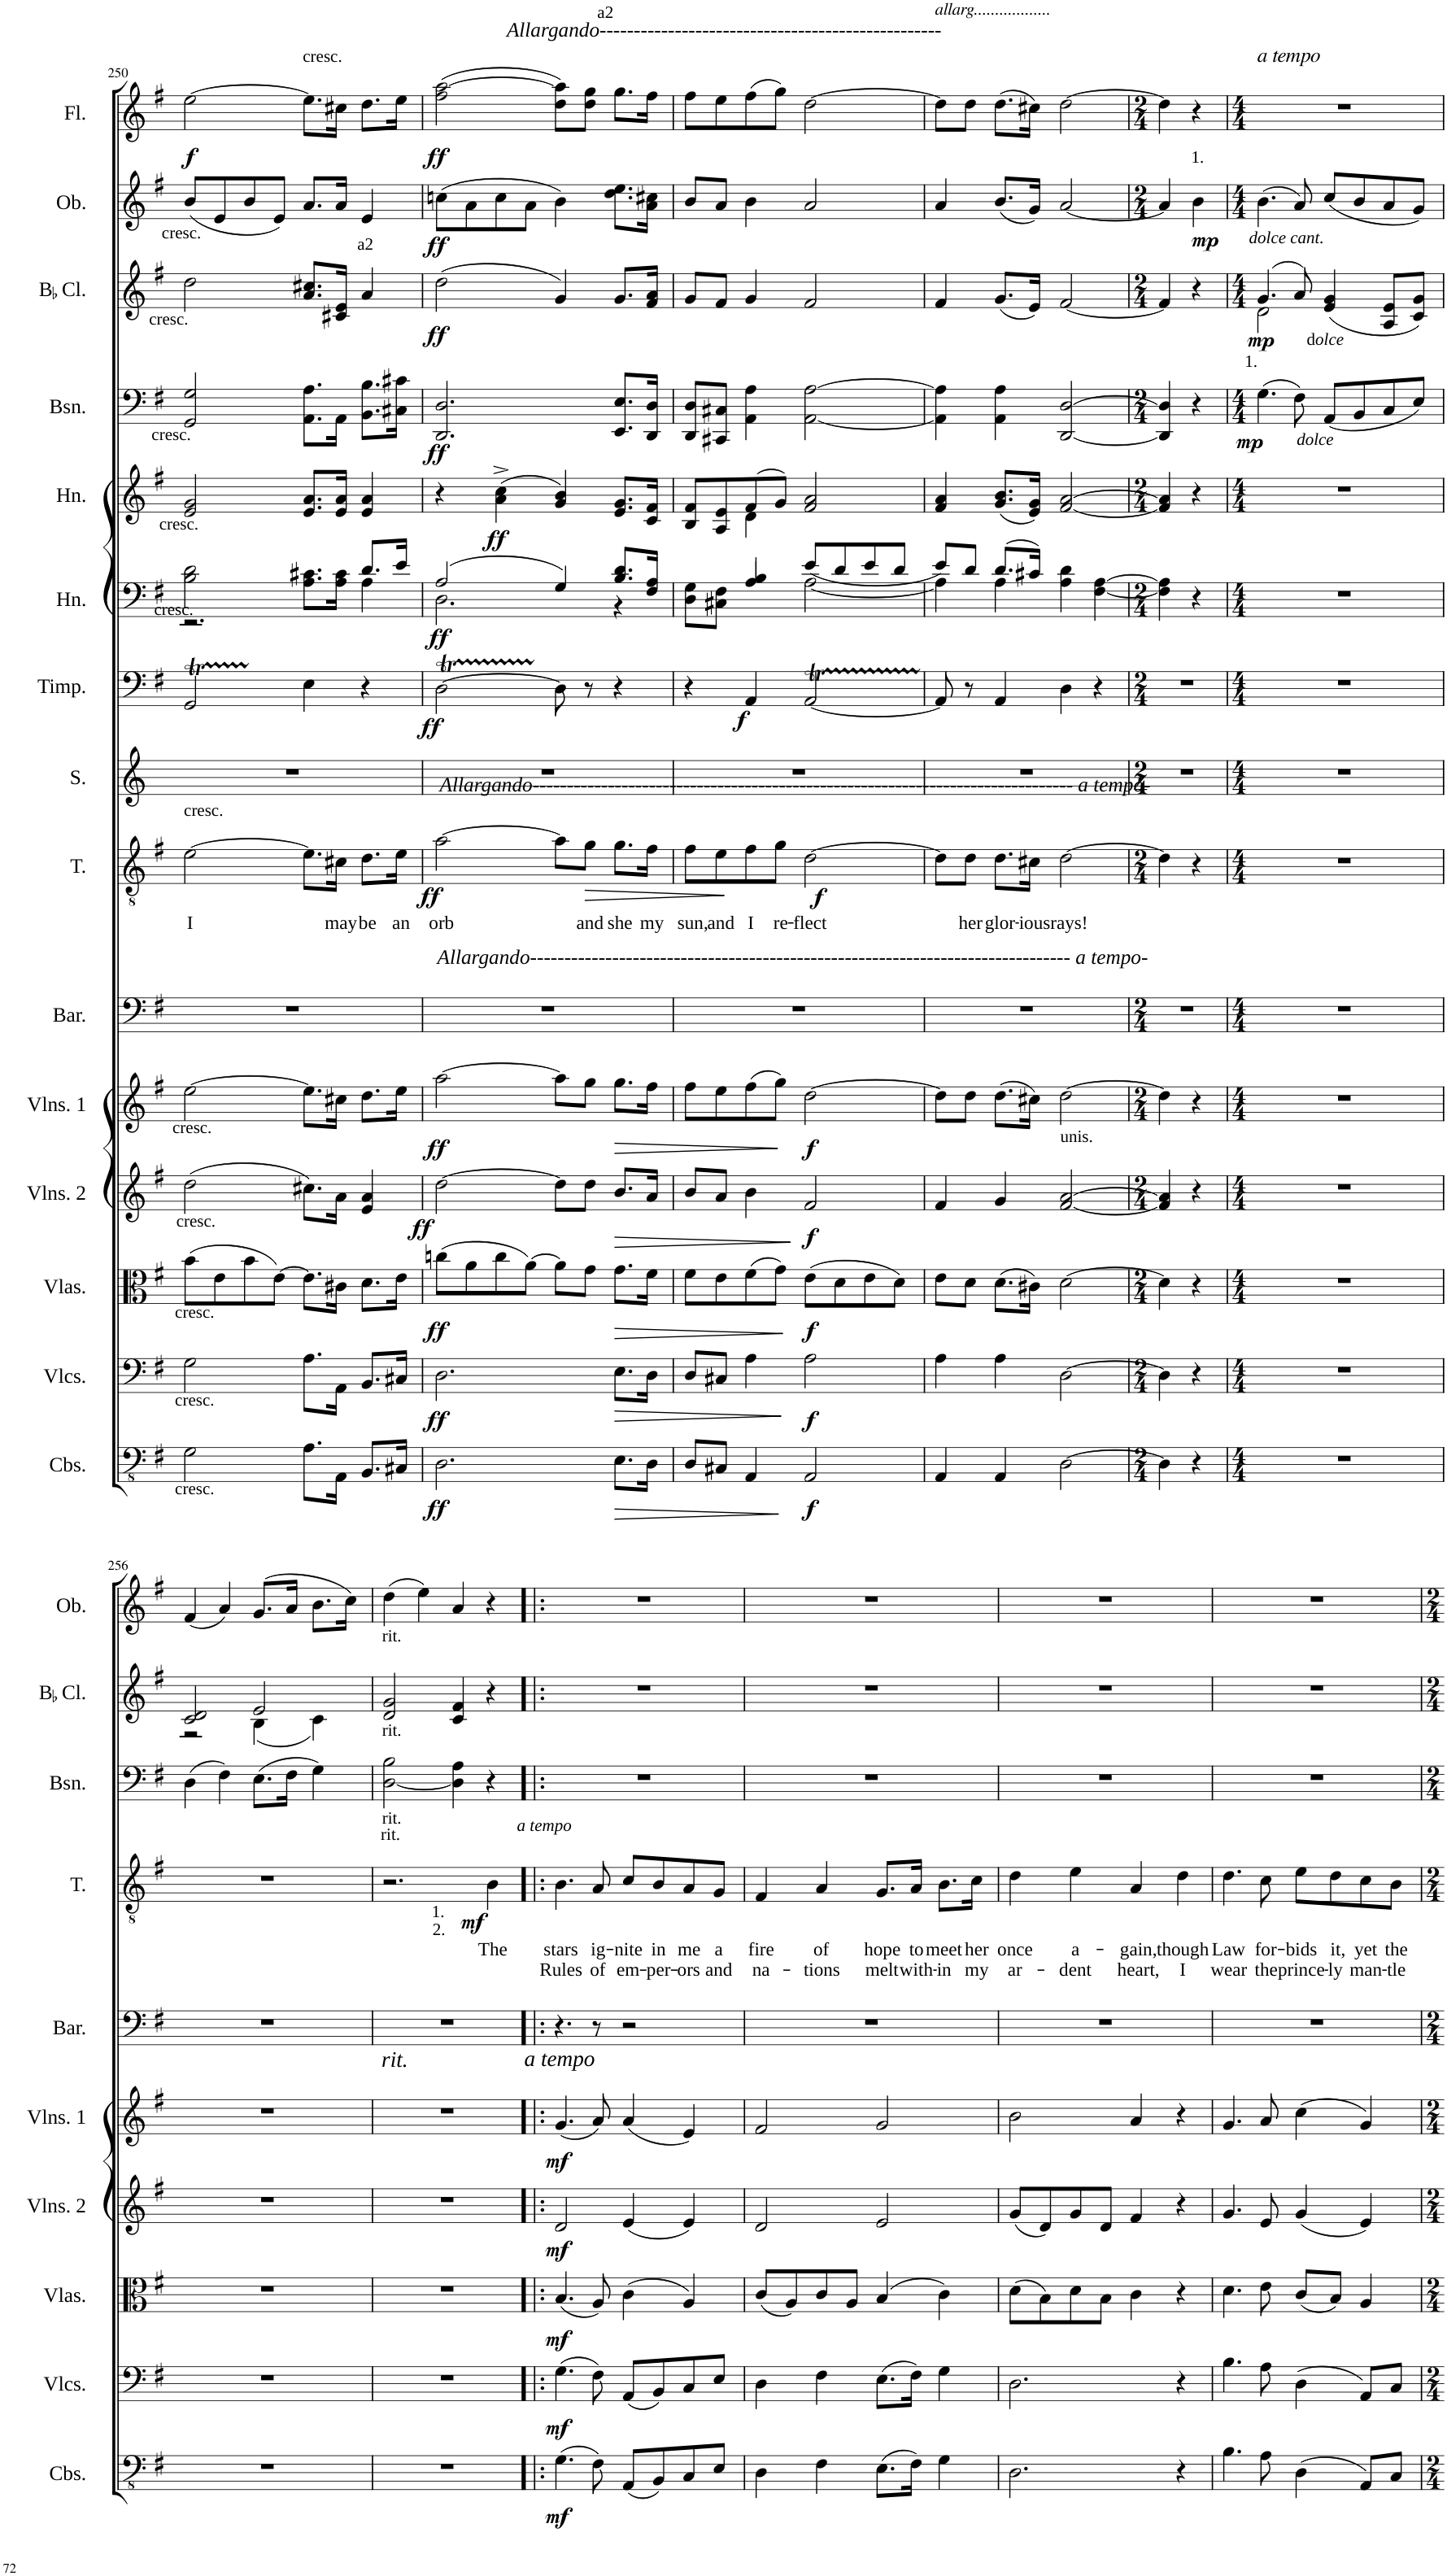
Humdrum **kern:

**kern	**dynam	**kern	**dynam	**kern	**dynam	**kern	**dynam	**kern	**dynam	**kern	**text	**text	**dynam	**kern	**dynam	**kern	**dynam	**kern	**dynam	**kern	**dynam	**kern	**dynam	**kern	**dynam	**kern	**dynam
*part13	*part13	*part12	*part12	*part11	*part11	*part10	*part10	*part9	*part9	*part8	*part8	*part8	*part8	*part7	*part7	*part6	*part6	*part5	*part5	*part4	*part4	*part3	*part3	*part2	*part2	*part1	*part1
*staff13	*staff13	*staff12	*staff12	*staff11	*staff11	*staff10	*staff10	*staff9	*staff9	*staff8	*staff8	*staff8	*staff8	*staff7	*staff7	*staff6	*staff6	*staff5	*staff5	*staff4	*staff4	*staff3	*staff3	*staff2	*staff2	*staff1	*staff1
*I"Contrabasses	*	*I"Violoncellos	*	*I"Violas	*	*I"Violins 2	*	*I"Violins 1	*	*I"Tenor	*	*	*	*I"Timpani	*	*I"Horn	*	*I"Horn	*	*I"Bassoon	*	*I"BaccidentalFlat Clarinet	*	*I"Oboe	*	*I"Flute	*
*I'Cbs.	*	*I'Vlcs.	*	*I'Vlas.	*	*I'Vlns. 2	*	*I'Vlns. 1	*	*I'T.	*	*	*	*I'Timp.	*	*I'Hn.	*	*I'Hn.	*	*I'Bsn.	*	*I'BaccidentalFlat Cl.	*	*I'Ob.	*	*I'Fl.	*
!!LO:PB:g=z
*clefFv4	*	*clefF4	*	*clefC3	*	*clefG2	*	*clefG2	*	*clefGv2	*	*	*	*clefF4	*	*clefF4	*	*clefG2	*	*clefF4	*	*clefG2	*	*clefG2	*	*clefG2	*
*	*	*	*	*	*	*	*	*	*	*	*	*	*	*	*	*ITrd4c7	*	*ITrd4c7	*	*	*	*ITrd1c2	*	*	*	*	*
*k[f#]	*	*k[f#]	*	*k[f#]	*	*k[f#]	*	*k[f#]	*	*k[f#]	*	*	*	*k[f#]	*	*k[f#]	*	*k[f#]	*	*k[f#]	*	*k[f#]	*	*k[f#]	*	*k[f#]	*
*M4/4	*	*M4/4	*	*M4/4	*	*M4/4	*	*M4/4	*	*M4/4	*	*	*	*M4/4	*	*M4/4	*	*M4/4	*	*M4/4	*	*M4/4	*	*M4/4	*	*M4/4	*
=250	=250	=250	=250	=250	=250	=250	=250	=250	=250	=250	=250	=250	=250	=250	=250	=250	=250	=250	=250	=250	=250	=250	=250	=250	=250	=250	=250
!	!	!	!	!	!	!	!	!	!	!LO:TX:a:t=cresc.	!	!	!	!	!	!	!	!	!	!	!	!	!	!	!	!	!
!	!	!	!	!	!	!	!	!LO:TX:b:t=cresc.	!	!	!	!	!	!	!	!	!	!	!	!	!	!	!	!	!	!	!
!	!	!	!	!	!	!LO:TX:b:t=cresc.	!	!	!	!	!	!	!	!	!	!	!	!	!	!	!	!	!	!	!	!	!
!	!	!	!	!LO:TX:b:t=cresc.	!	!	!	!	!	!	!	!	!	!	!	!	!	!	!	!	!	!	!	!	!	!	!
!	!	!LO:TX:b:t=cresc.	!	!	!	!	!	!	!	!	!	!	!	!	!	!	!	!	!	!	!	!	!	!	!	!	!
!LO:TX:b:t=cresc.	!	!	!	!	!	!	!	!	!	!	!	!	!	!	!	!	!	!	!	!	!	!	!	!	!	!	!
!	!	!	!	!	!	!	!	!	!	!	!LO:LY:b	!	!	!	!	!	!	!	!	!	!	!	!	!	!	!	!LO:DY:b
*	*	*	*	*	*	*	*	*	*	*	*	*	*	*	*	*^	*	*	*	*	*	*	*	*	*	*	*
2GG\	.	2G\	.	(8b\L	.	(2dd\	.	[2ee\	.	[2e\	I	.	.	2GGT/	.	2B\ 2d\	2.r	.	2e/ 2g/	.	2GG/ 2G/	.	2dd\	.	(8b/L	.	[2ee\	f
.	.	.	.	8e\	.	.	.	.	.	.	.	.	.	.	.	.	.	.	.	.	.	.	.	.	8e/	.	.	.
.	.	.	.	8b\	.	.	.	.	.	.	.	.	.	.	.	.	.	.	.	.	.	.	.	.	8b/	.	.	.
.	.	.	.	[8e\J)	.	.	.	.	.	.	.	.	.	.	.	.	.	.	.	.	.	.	.	.	8e/J)	.	.	.
!	!	!	!	!	!	!	!	!	!	!	!	!	!	!	!	!	!	!	!	!	!	!	!	!	!	!	!LO:TX:a:t=cresc.	!
!	!	!	!	!	!	!	!	!	!	!	!	!	!	!	!	!	!	!	!	!	!	!	!	!	!LO:TX:b:t=cresc.	!	!	!
!	!	!	!	!	!	!	!	!	!	!	!	!	!	!	!	!	!	!	!	!	!	!	!LO:TX:b:t=cresc.	!	!	!	!	!
!	!	!	!	!	!	!	!	!	!	!	!	!	!	!	!	!	!	!	!	!	!LO:TX:b:t=cresc.	!	!	!	!	!	!	!
!	!	!	!	!	!	!	!	!	!	!	!	!	!	!	!	!	!	!	!LO:TX:b:t=cresc.	!	!	!	!	!	!	!	!	!
!	!	!	!	!	!	!	!	!	!	!	!	!	!	!	!	!LO:TX:a:t=cresc.	!	!	!	!	!	!	!	!	!	!	!	!
8.AA\L	.	8.A\L	.	8.e\L]	.	8.cc#X\L)	.	8.ee\L]	.	8.e\L]	.	.	.	4E\	.	8.A\ 8.c#X\L	.	.	8.e/ 8.a/L	.	8.AA\ 8.A\L	.	8.a/ 8.cc#X/L	.	8.a/L	.	8.ee\L]	.
!	!	!	!	!	!	!	!	!	!	!	!LO:LY:b	!	!	!	!	!	!	!	!	!	!	!	!	!	!	!	!	!
16AAA\Jk	.	16AA\Jk	.	16c#X\Jk	.	16a\Jk	.	16cc#X\Jk	.	16c#X\Jk	may	.	.	.	.	16A\ 16c#\Jk	.	.	16e/ 16a/Jk	.	16AA\Jk	.	16c#X/ 16e/Jk	.	16a/Jk	.	16cc#X\Jk	.
!	!	!	!	!	!	!	!	!	!	!	!	!	!	!	!	!	!	!	!	!	!	!	!LO:TX:a:t=a2	!	!	!	!	!
!	!	!	!	!	!	!	!	!	!	!	!LO:LY:b	!	!	!	!	!	!	!	!	!	!	!	!	!	!	!	!	!
8.BBB/L	.	8.BB/L	.	8.d\L	.	4e/ 4a/	.	8.dd\L	.	8.d\L	be	.	.	4r	.	8.d/L	4A\	.	4e/ 4a/	.	8.BB\ 8.B\L	.	4a/	.	4e/	.	8.dd\L	.
!	!	!	!	!	!	!	!	!	!	!	!LO:LY:b	!	!	!	!	!	!	!	!	!	!	!	!	!	!	!	!	!
16CC#X/Jk	.	16C#X/Jk	.	16e\Jk	.	.	.	16ee\Jk	.	16e\Jk	an	.	.	.	.	16e/Jk	.	.	.	.	16C#X\ 16c#X\Jk	.	.	.	.	.	16ee\Jk	.
=251	=251	=251	=251	=251	=251	=251	=251	=251	=251	=251	=251	=251	=251	=251	=251	=251	=251	=251	=251	=251	=251	=251	=251	=251	=251	=251	=251	=251
!	!	!	!	!	!	!	!	!	!	!	!	!	!	!	!	!	!	!	!	!	!	!	!	!	!	!	!LO:TX:a:i:t=Allargando--------------------------------------------------	!
!	!LO:DY:b	!	!LO:DY:b	!	!LO:DY:b	!	!LO:DY:b	!	!LO:DY:b	!	!LO:LY:b	!	!LO:DY:b	!	!LO:DY:b	!	!	!LO:DY:b	!	!	!	!LO:DY:b	!	!LO:DY:b	!	!LO:DY:b	!	!LO:DY:b
2.DD\	ff	2.D\	ff	(8ccn\L	ff	[2dd\	ff	[2aa\	ff	[2a\	orb	.	ff	[2DT\	ff	(2A/	2.D\	ff	4r	.	2.DD/ 2.D/	ff	(2dd\	ff	(8ccn\L	ff	(2ff#\ [2aa\	ff
.	.	.	.	8a\	.	.	.	.	.	.	.	.	.	.	.	.	.	.	.	.	.	.	.	.	8a\	.	.	.
!	!	!	!	!	!	!	!	!	!	!	!	!	!	!	!	!	!	!	!	!LO:DY:b	!	!	!	!	!	!	!	!
.	.	.	.	8cc\	.	.	.	.	.	.	.	.	.	.	.	.	.	.	(4a\^ 4cc\^	ff	.	.	.	.	8cc\	.	.	.
.	.	.	.	[8a\J)	.	.	.	.	.	.	.	.	.	.	.	.	.	.	.	.	.	.	.	.	8a\J	.	.	.
.	.	.	.	8a\L]	.	8dd\L]	.	8aa\L]	.	8a\L]	.	.	.	8D\]	.	4G/)	.	.	4g/ 4b/)	.	.	.	4g/)	.	4b\)	.	8dd\ 8aa\]L)	.
!	!	!	!	!	!	!	!	!	!	!	!LO:LY:b	!	!LO:HP:b	!	!	!	!	!	!	!	!	!	!	!	!	!	!	!
.	.	.	.	8g\J	.	8dd\J	.	8gg\J	.	8g\J	and	.	>	8r	.	.	.	.	.	.	.	.	.	.	.	.	8dd\ 8gg\J	.
!	!	!	!	!	!	!	!	!	!	!	!	!	!	!	!	!	!	!	!	!	!	!	!	!	!	!	!LO:TX:a:t=a2	!
!	!LO:HP:b	!	!LO:HP:b	!	!LO:HP:b	!	!LO:HP:b	!	!LO:HP:b	!	!LO:LY:b	!	!	!	!	!	!	!	!	!	!	!	!	!	!	!	!	!
8.EE\L	>	8.E\L	>	8.g\L	>	8.b/L	>	8.gg\L	>	8.g\L	she	.	.	4r	.	8.B/ 8.d/L	4r	.	8.e/ 8.g/L	.	8.EE/ 8.E/L	.	8.g/L	.	8.dd\ 8.ee\L	.	8.gg\L	.
!	!	!	!	!	!	!	!	!	!	!	!LO:LY:b	!	!	!	!	!	!	!	!	!	!	!	!	!	!	!	!	!
16DD\Jk	.	16D\Jk	.	16f#\Jk	.	16a/Jk	.	16ff#\Jk	.	16f#\Jk	my	.	.	.	.	16F#/ 16A/Jk	.	.	16c/ 16f#/Jk	.	16DD/ 16D/Jk	.	16f#/ 16a/Jk	.	16a\ 16cc#X\Jk	.	16ff#\Jk	.
*	*	*	*	*	*	*	*	*	*	*	*	*	*	*	*	*v	*v	*	*	*	*	*	*	*	*	*	*	*
.	]	.	]	.	]	.	]	.	]	.	.	.	.	.	.	.	.	.	.	.	.	.	.	.	.	.	.
=252	=252	=252	=252	=252	=252	=252	=252	=252	=252	=252	=252	=252	=252	=252	=252	=252	=252	=252	=252	=252	=252	=252	=252	=252	=252	=252	=252
!	!	!	!	!	!	!	!	!	!	!	!LO:LY:b	!	!	!	!	!	!	!	!	!	!	!	!	!	!	!	!
*	*	*	*	*	*	*	*	*	*	*	*	*	*	*	*	*^	*	*^	*	*	*	*	*	*	*	*	*
8DD/L	.	8D/L	.	8f#\L	.	8b/L	.	8ff#\L	.	8f#\L	sun,	.	.	4r	.	8D\ 8G\L	4ryy	.	8B/ 8f#/L	4ryy	.	8DD/ 8D/L	.	8g/L	.	8b/L	.	8ff#\L	.
!	!	!	!	!	!	!	!	!	!	!	!LO:LY:b	!	!	!	!	!	!	!	!	!	!	!	!	!	!	!	!	!	!
8CC#X/J	.	8C#X/J	.	8e\	.	8a/J	.	8ee\	.	8e\	and	.	.	.	.	8C#X\ 8F#\J	.	.	8A/ 8e/	.	.	8CC#X/ 8C#X/J	.	8f#/J	.	8a/J	.	8ee\	.
!	!	!	!	!	!	!	!	!	!	!	!LO:LY:b	!	!	!	!LO:DY:b	!	!	!	!	!	!	!	!	!	!	!	!	!	!
4AAA/	.	4A\	.	(8f#\	.	4b\	.	(8ff#\	.	8f#\	I	.	.	4AA/	f	4A/	4B/	.	(8f#/	4d\	.	4AA\ 4A\	.	4g/	.	4b\	.	(8ff#\	.
!	!	!	!	!	!	!	!	!	!	!	!LO:LY:b	!	!	!	!	!	!	!	!	!	!	!	!	!	!	!	!	!	!
.	.	.	.	8g\J)	.	.	.	8gg\J)	.	8g\J	re-	.	]	.	.	.	.	.	8g/J)	.	.	.	.	.	.	.	.	8gg\J)	.
!	!LO:DY:b	!	!LO:DY:b	!	!LO:DY:b	!	!LO:DY:b	!	!LO:DY:b	!	!LO:LY:b	!	!LO:DY:b	!	!	!	!	!	!	!	!	!	!	!	!	!	!	!	!
2AAA/	f	2A\	f	(8e\L	f	2f#/	f	[2dd\	f	[2d\	-flect	.	f	[2AAT/	.	[2A\	(8e/L	.	2f#/ 2a/	2ryy	.	[2AA\ [2A\	.	2f#/	.	2a/	.	[2dd\	.
.	.	.	.	8d\	.	.	.	.	.	.	.	.	.	.	.	.	8d/	.	.	.	.	.	.	.	.	.	.	.	.
.	.	.	.	8e\	.	.	.	.	.	.	.	.	.	.	.	.	8e/	.	.	.	.	.	.	.	.	.	.	.	.
.	.	.	.	8d\J)	.	.	.	.	.	.	.	.	.	.	.	.	8d/J	.	.	.	.	.	.	.	.	.	.	.	.
*	*	*	*	*	*	*	*	*	*	*	*	*	*	*	*	*	*	*	*v	*v	*	*	*	*	*	*	*	*	*
=253	=253	=253	=253	=253	=253	=253	=253	=253	=253	=253	=253	=253	=253	=253	=253	=253	=253	=253	=253	=253	=253	=253	=253	=253	=253	=253	=253	=253
!	!	!	!	!	!	!	!	!	!	!	!	!	!	!	!	!	!	!	!	!	!	!	!	!	!	!	!LO:TX:a:i:t=allarg..................	!
4AAA/	.	4A\	.	8e\L	.	4f#/	.	8dd\L]	.	8d\L]	.	.	.	8AA/]	.	4A\]	8e/L)	.	4f#/ 4a/	.	4AA\] 4A\]	.	4f#/	.	4a/	.	8dd\L]	.
!	!	!	!	!	!	!	!	!	!	!	!LO:LY:b	!	!	!	!	!	!	!	!	!	!	!	!	!	!	!	!	!
.	.	.	.	8d\J	.	.	.	8dd\J	.	8d\J	her	.	.	8r	.	.	8d/J	.	.	.	.	.	.	.	.	.	8dd\J	.
!	!	!	!	!	!	!	!	!	!	!	!LO:LY:b	!	!	!	!	!	!	!	!	!	!	!	!	!	!	!	!	!
4AAA/	.	4A\	.	(8.d\L	.	4g/	.	(8.dd\L	.	8.d\L	glor-	.	.	4AA/	.	(8.d/L	4A\	.	(8.g/ 8.b/L	.	4AA\ 4A\	.	(8.g/L	.	(8.b/L	.	(8.dd\L	.
!	!	!	!	!	!	!	!	!	!	!	!LO:LY:b	!	!	!	!	!	!	!	!	!	!	!	!	!	!	!	!	!
.	.	.	.	16c#X\Jk)	.	.	.	16cc#X\Jk)	.	16c#X\Jk	-ious	.	.	.	.	16c#X/Jk)	.	.	16e/ 16g/Jk)	.	.	.	16e/Jk)	.	16g/Jk)	.	16cc#X\Jk)	.
!	!	!	!	!	!	!LO:TX:a:t=unis.	!	!	!	!	!	!	!	!	!	!	!	!	!	!	!	!	!	!	!	!	!	!
!	!	!	!	!	!	!	!	!	!	!	!LO:LY:b	!	!	!	!	!	!	!	!	!	!	!	!	!	!	!	!	!
[2DD\	.	[2D\	.	[2d\	.	[2f#/ [2a/	.	[2dd\	.	[2d\	rays!	.	.	4D\	.	4A\ 4d\	2ryy	.	[2f#/ [2a/	.	[2DD/ [2D/	.	[2f#/	.	[2a/	.	[2dd\	.
.	.	.	.	.	.	.	.	.	.	.	.	.	.	4r	.	[4F#\ [4A\	.	.	.	.	.	.	.	.	.	.	.	.
*	*	*	*	*	*	*	*	*	*	*	*	*	*	*	*	*v	*v	*	*	*	*	*	*	*	*	*	*	*
=254	=254	=254	=254	=254	=254	=254	=254	=254	=254	=254	=254	=254	=254	=254	=254	=254	=254	=254	=254	=254	=254	=254	=254	=254	=254	=254	=254
*M2/4	*	*M2/4	*	*M2/4	*	*M2/4	*	*M2/4	*	*M2/4	*	*	*	*M2/4	*	*M2/4	*	*M2/4	*	*M2/4	*	*M2/4	*	*M2/4	*	*M2/4	*
4DD\]	.	4D\]	.	4d\]	.	4f#/] 4a/]	.	4dd\]	.	4d\]	.	.	.	2r	.	4F#\] 4A\]	.	4f#/] 4a/]	.	4DD/] 4D/]	.	4f#/]	.	4a/]	.	4dd\]	.
!	!	!	!	!	!	!	!	!	!	!	!	!	!	!	!	!	!	!	!	!	!	!	!	!LO:TX:a:t=1.	!	!	!
!	!	!	!	!	!	!	!	!	!	!	!	!	!	!	!	!	!	!	!	!	!	!	!	!	!LO:DY:b	!	!
4r	.	4r	.	4r	.	4r	.	4r	.	4r	.	.	.	.	.	4r	.	4r	.	4r	.	4r	.	4b\	mp	4r	.
=255	=255	=255	=255	=255	=255	=255	=255	=255	=255	=255	=255	=255	=255	=255	=255	=255	=255	=255	=255	=255	=255	=255	=255	=255	=255	=255	=255
*M4/4	*	*M4/4	*	*M4/4	*	*M4/4	*	*M4/4	*	*M4/4	*	*	*	*M4/4	*	*M4/4	*	*M4/4	*	*M4/4	*	*M4/4	*	*M4/4	*	*M4/4	*
*	*	*	*	*	*	*	*	*	*	*	*	*	*	*	*	*	*	*	*	*	*	*^	*	*	*	*	*
!	!	!	!	!	!	!	!	!	!	!	!	!	!	!	!	!	!	!	!	!	!	!	!	!	!	!	!LO:TX:a:i:t=a tempo	!
!	!	!	!	!	!	!	!	!	!	!	!	!	!	!	!	!	!	!	!	!	!	!	!	!	!LO:TX:b:i:t=dolce cant.	!	!	!
!	!	!	!	!	!	!	!	!	!	!	!	!	!	!	!	!	!	!	!	!LO:TX:a:t=1.	!	!	!	!	!	!	!	!
!	!	!	!	!	!	!	!	!	!	!	!	!	!	!	!	!	!	!	!	!	!LO:DY:b	!	!	!LO:DY:b	!	!	!	!
1r	.	1r	.	1r	.	1r	.	1r	.	1r	.	.	.	1r	.	1r	.	1r	.	(4.G\	mp	(4.g/	2d\	mp	(4.b\	.	1r	.
.	.	.	.	.	.	.	.	.	.	.	.	.	.	.	.	.	.	.	.	8F#\)	.	8a/)	.	.	8a/)	.	.	.
!	!	!	!	!	!	!	!	!	!	!	!	!	!	!	!	!	!	!	!	!	!	!LO:TX:b:t=d	!	!	!	!	!	!
!	!	!	!	!	!	!	!	!	!	!	!	!	!	!	!	!	!	!	!	!	!	!LO:TX:b:i:t=olce	!	!	!	!	!	!
!	!	!	!	!	!	!	!	!	!	!	!	!	!	!	!	!	!	!	!	!LO:TX:b:i:t=dolce	!	!	!	!	!	!	!	!
.	.	.	.	.	.	.	.	.	.	.	.	.	.	.	.	.	.	.	.	(8AA/L	.	(4e/ 4g/	2ryy	.	(8cc/L	.	.	.
.	.	.	.	.	.	.	.	.	.	.	.	.	.	.	.	.	.	.	.	8BB/	.	.	.	.	8b/	.	.	.
.	.	.	.	.	.	.	.	.	.	.	.	.	.	.	.	.	.	.	.	8C/	.	8A/ 8e/L	.	.	8a/	.	.	.
.	.	.	.	.	.	.	.	.	.	.	.	.	.	.	.	.	.	.	.	8E/J)	.	8c/ 8g/J)	.	.	8g/J)	.	.	.
!!LO:LB:g=z
=256	=256	=256	=256	=256	=256	=256	=256	=256	=256	=256	=256	=256	=256	=256	=256	=256	=256	=256	=256	=256	=256	=256	=256	=256	=256	=256	=256	=256
1r	.	1r	.	1r	.	1r	.	1r	.	1r	.	.	.	1r	.	1r	.	1r	.	(4D\	.	2c/ 2d/	2r	.	(4f#/	.	1r	.
.	.	.	.	.	.	.	.	.	.	.	.	.	.	.	.	.	.	.	.	4F#\)	.	.	.	.	4a/)	.	.	.
.	.	.	.	.	.	.	.	.	.	.	.	.	.	.	.	.	.	.	.	(8.E\L	.	2e/	(4B\	.	(8.g/L	.	.	.
.	.	.	.	.	.	.	.	.	.	.	.	.	.	.	.	.	.	.	.	16F#\Jk	.	.	.	.	16a/Jk	.	.	.
.	.	.	.	.	.	.	.	.	.	.	.	.	.	.	.	.	.	.	.	4G\)	.	.	4c\)	.	8.b\L	.	.	.
.	.	.	.	.	.	.	.	.	.	.	.	.	.	.	.	.	.	.	.	.	.	.	.	.	16cc\Jk)	.	.	.
*	*	*	*	*	*	*	*	*	*	*	*	*	*	*	*	*	*	*	*	*	*	*v	*v	*	*	*	*	*
=257	=257	=257	=257	=257	=257	=257	=257	=257	=257	=257	=257	=257	=257	=257	=257	=257	=257	=257	=257	=257	=257	=257	=257	=257	=257	=257	=257
!	!	!	!	!	!	!	!	!	!	!	!	!	!	!	!	!	!	!	!	!	!	!	!	!LO:TX:b:t=rit.	!	!	!
!	!	!	!	!	!	!	!	!	!	!	!	!	!	!	!	!	!	!	!	!	!	!LO:TX:b:t=rit.	!	!	!	!	!
!	!	!	!	!	!	!	!	!	!	!	!	!	!	!	!	!	!	!	!	!LO:TX:b:t=rit.	!	!	!	!	!	!	!
!	!	!	!	!	!	!	!	!	!	!LO:TX:a:t=rit.	!	!	!	!	!	!	!	!	!	!	!	!	!	!	!	!	!
!	!	!	!	!	!	!	!	!LO:TX:a:i:t=rit.	!	!	!	!	!	!	!	!	!	!	!	!	!	!	!	!	!	!	!
1r	.	1r	.	1r	.	1r	.	1r	.	2.r	.	.	.	1r	.	1r	.	1r	.	[2D\ 2B\	.	2d/ 2g/	.	(4dd\	.	1r	.
.	.	.	.	.	.	.	.	.	.	.	.	.	.	.	.	.	.	.	.	.	.	.	.	4ee\)	.	.	.
.	.	.	.	.	.	.	.	.	.	.	.	.	.	.	.	.	.	.	.	4D\] 4A\	.	4c/ 4f#/	.	4a/	.	.	.
!	!	!	!	!	!	!	!	!	!	!LO:TX:a:i:t=a tempo	!	!	!	!	!	!	!	!	!	!	!	!	!	!	!	!	!
!	!	!	!	!	!	!	!	!	!	!	!LO:LY:b	!	!LO:DY:b	!	!	!	!	!	!	!	!	!	!	!	!	!	!
.	.	.	.	.	.	.	.	.	.	4B\	The	.	mf	.	.	.	.	.	.	4r	.	4r	.	4r	.	.	.
=258!|:	=258!|:	=258!|:	=258!|:	=258!|:	=258!|:	=258!|:	=258!|:	=258!|:	=258!|:	=258!|:	=258!|:	=258!|:	=258!|:	=258!|:	=258!|:	=258!|:	=258!|:	=258!|:	=258!|:	=258!|:	=258!|:	=258!|:	=258!|:	=258!|:	=258!|:	=258!|:	=258!|:
!	!	!	!	!	!	!	!	!LO:TX:a:i:t=a tempo	!	!	!	!	!	!	!	!	!	!	!	!	!	!	!	!	!	!	!
!	!LO:DY:b	!	!LO:DY:b	!	!LO:DY:b	!	!LO:DY:b	!	!LO:DY:b	!	!LO:LY:b	!LO:LY:b	!	!	!	!	!	!	!	!	!	!	!	!	!	!	!
(4.GG\	mf	(4.G\	mf	(4.B/	mf	2d/	mf	(4.g/	mf	4.B\	stars	Rules	.	1r	.	1r	.	1r	.	1r	.	1r	.	1r	.	1r	.
!	!	!	!	!	!	!	!	!	!	!	!LO:LY:b	!LO:LY:b	!	!	!	!	!	!	!	!	!	!	!	!	!	!	!
8FF#\)	.	8F#\)	.	8A/)	.	.	.	8a/)	.	8A/	ig-	of	.	.	.	.	.	.	.	.	.	.	.	.	.	.	.
!	!	!	!	!	!	!	!	!	!	!	!LO:LY:b	!LO:LY:b	!	!	!	!	!	!	!	!	!	!	!	!	!	!	!
(8AAA/L	.	(8AA/L	.	(4c\	.	(4e/	.	(4a/	.	8c/L	-nite	em-	.	.	.	.	.	.	.	.	.	.	.	.	.	.	.
!	!	!	!	!	!	!	!	!	!	!	!LO:LY:b	!LO:LY:b	!	!	!	!	!	!	!	!	!	!	!	!	!	!	!
8BBB/)	.	8BB/)	.	.	.	.	.	.	.	8B/	in	-per-	.	.	.	.	.	.	.	.	.	.	.	.	.	.	.
!	!	!	!	!	!	!	!	!	!	!	!LO:LY:b	!LO:LY:b	!	!	!	!	!	!	!	!	!	!	!	!	!	!	!
8CC/	.	8C/	.	4A/)	.	4e/)	.	4e/)	.	8A/	me	-ors	.	.	.	.	.	.	.	.	.	.	.	.	.	.	.
!	!	!	!	!	!	!	!	!	!	!	!LO:LY:b	!LO:LY:b	!	!	!	!	!	!	!	!	!	!	!	!	!	!	!
8EE/J	.	8E/J	.	.	.	.	.	.	.	8G/J	a	and	.	.	.	.	.	.	.	.	.	.	.	.	.	.	.
=259	=259	=259	=259	=259	=259	=259	=259	=259	=259	=259	=259	=259	=259	=259	=259	=259	=259	=259	=259	=259	=259	=259	=259	=259	=259	=259	=259
!	!	!	!	!	!	!	!	!	!	!	!LO:LY:b	!LO:LY:b	!	!	!	!	!	!	!	!	!	!	!	!	!	!	!
4DD\	.	4D\	.	(8c/L	.	2d/	.	2f#/	.	4F#/	fire	na-	.	1r	.	1r	.	1r	.	1r	.	1r	.	1r	.	1r	.
.	.	.	.	8A/)	.	.	.	.	.	.	.	.	.	.	.	.	.	.	.	.	.	.	.	.	.	.	.
!	!	!	!	!	!	!	!	!	!	!	!LO:LY:b	!LO:LY:b	!	!	!	!	!	!	!	!	!	!	!	!	!	!	!
4FF#\	.	4F#\	.	8c/	.	.	.	.	.	4A/	of	-tions	.	.	.	.	.	.	.	.	.	.	.	.	.	.	.
.	.	.	.	8A/J	.	.	.	.	.	.	.	.	.	.	.	.	.	.	.	.	.	.	.	.	.	.	.
!	!	!	!	!	!	!	!	!	!	!	!LO:LY:b	!LO:LY:b	!	!	!	!	!	!	!	!	!	!	!	!	!	!	!
(8.EE\L	.	(8.E\L	.	(4B/	.	2e/	.	2g/	.	8.G/L	hope	melt	.	.	.	.	.	.	.	.	.	.	.	.	.	.	.
!	!	!	!	!	!	!	!	!	!	!	!LO:LY:b	!LO:LY:b	!	!	!	!	!	!	!	!	!	!	!	!	!	!	!
16FF#\Jk)	.	16F#\Jk)	.	.	.	.	.	.	.	16A/Jk	to	with-	.	.	.	.	.	.	.	.	.	.	.	.	.	.	.
!	!	!	!	!	!	!	!	!	!	!	!LO:LY:b	!LO:LY:b	!	!	!	!	!	!	!	!	!	!	!	!	!	!	!
4GG\	.	4G\	.	4c\)	.	.	.	.	.	8.B\L	meet	-in	.	.	.	.	.	.	.	.	.	.	.	.	.	.	.
!	!	!	!	!	!	!	!	!	!	!	!LO:LY:b	!LO:LY:b	!	!	!	!	!	!	!	!	!	!	!	!	!	!	!
.	.	.	.	.	.	.	.	.	.	16c\Jk	her	my	.	.	.	.	.	.	.	.	.	.	.	.	.	.	.
=260	=260	=260	=260	=260	=260	=260	=260	=260	=260	=260	=260	=260	=260	=260	=260	=260	=260	=260	=260	=260	=260	=260	=260	=260	=260	=260	=260
!	!	!	!	!	!	!	!	!	!	!	!LO:LY:b	!LO:LY:b	!	!	!	!	!	!	!	!	!	!	!	!	!	!	!
2.DD\	.	2.D\	.	(8d\L	.	(8g/L	.	2b\	.	4d\	once	ar-	.	1r	.	1r	.	1r	.	1r	.	1r	.	1r	.	1r	.
.	.	.	.	8B\)	.	8d/)	.	.	.	.	.	.	.	.	.	.	.	.	.	.	.	.	.	.	.	.	.
!	!	!	!	!	!	!	!	!	!	!	!LO:LY:b	!LO:LY:b	!	!	!	!	!	!	!	!	!	!	!	!	!	!	!
.	.	.	.	8d\	.	8g/	.	.	.	4e\	a-	-dent	.	.	.	.	.	.	.	.	.	.	.	.	.	.	.
.	.	.	.	8B\J	.	8d/J	.	.	.	.	.	.	.	.	.	.	.	.	.	.	.	.	.	.	.	.	.
!	!	!	!	!	!	!	!	!	!	!	!LO:LY:b	!LO:LY:b	!	!	!	!	!	!	!	!	!	!	!	!	!	!	!
.	.	.	.	4c\	.	4f#/	.	4a/	.	4A/	-gain,	heart,	.	.	.	.	.	.	.	.	.	.	.	.	.	.	.
!	!	!	!	!	!	!	!	!	!	!	!LO:LY:b	!LO:LY:b	!	!	!	!	!	!	!	!	!	!	!	!	!	!	!
4r	.	4r	.	4r	.	4r	.	4r	.	4d\	though	I	.	.	.	.	.	.	.	.	.	.	.	.	.	.	.
=261	=261	=261	=261	=261	=261	=261	=261	=261	=261	=261	=261	=261	=261	=261	=261	=261	=261	=261	=261	=261	=261	=261	=261	=261	=261	=261	=261
!	!	!	!	!	!	!	!	!	!	!	!LO:LY:b	!LO:LY:b	!	!	!	!	!	!	!	!	!	!	!	!	!	!	!
4.BB\	.	4.B\	.	4.d\	.	4.g/	.	4.g/	.	4.d\	Law	wear	.	1r	.	1r	.	1r	.	1r	.	1r	.	1r	.	1r	.
!	!	!	!	!	!	!	!	!	!	!	!LO:LY:b	!LO:LY:b	!	!	!	!	!	!	!	!	!	!	!	!	!	!	!
8AA\	.	8A\	.	8e\	.	8e/	.	8a/	.	8c\	for-	the	.	.	.	.	.	.	.	.	.	.	.	.	.	.	.
!	!	!	!	!	!	!	!	!	!	!	!LO:LY:b	!LO:LY:b	!	!	!	!	!	!	!	!	!	!	!	!	!	!	!
(4DD\	.	(4D\	.	(8c/L	.	(4g/	.	(4cc\	.	8e\L	-bids	prince-	.	.	.	.	.	.	.	.	.	.	.	.	.	.	.
!	!	!	!	!	!	!	!	!	!	!	!LO:LY:b	!LO:LY:b	!	!	!	!	!	!	!	!	!	!	!	!	!	!	!
.	.	.	.	8B/J)	.	.	.	.	.	8d\	it,	-ly	.	.	.	.	.	.	.	.	.	.	.	.	.	.	.
!	!	!	!	!	!	!	!	!	!	!	!LO:LY:b	!LO:LY:b	!	!	!	!	!	!	!	!	!	!	!	!	!	!	!
8AAA/L)	.	8AA/L)	.	4A/	.	4e/)	.	4g/)	.	8c\	yet	man-	.	.	.	.	.	.	.	.	.	.	.	.	.	.	.
!	!	!	!	!	!	!	!	!	!	!	!LO:LY:b	!LO:LY:b	!	!	!	!	!	!	!	!	!	!	!	!	!	!	!
8CC/J	.	8C/J	.	.	.	.	.	.	.	8B\J	the	-tle	.	.	.	.	.	.	.	.	.	.	.	.	.	.	.
=	=	=	=	=	=	=	=	=	=	=	=	=	=	=	=	=	=	=	=	=	=	=	=	=	=	=	=
*-	*-	*-	*-	*-	*-	*-	*-	*-	*-	*-	*-	*-	*-	*-	*-	*-	*-	*-	*-	*-	*-	*-	*-	*-	*-	*-	*-
